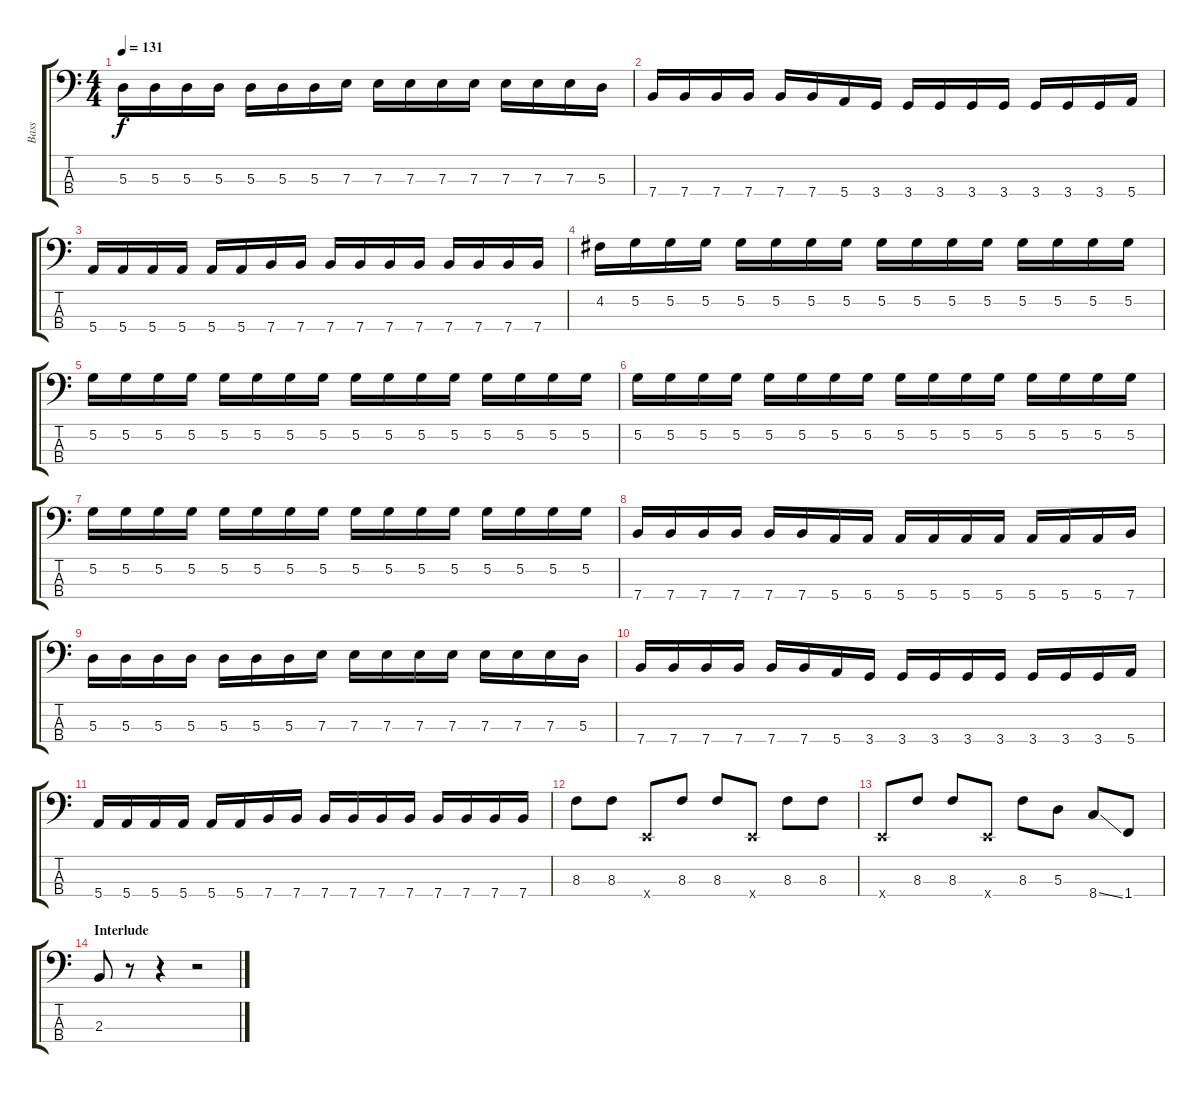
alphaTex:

\track ("Bass" "Bass") {instrument electricbassfinger}
\staff {score tabs}
\tuning (G2 D2 A1 E1) {hide}
\ts (4 4)
\tempo 131
\clef f4
\ks c
5.3.16{dy f} 5.3.16 5.3.16 5.3.16 5.3.16 5.3.16 5.3.16 7.3.16 7.3.16 7.3.16 7.3.16 7.3.16 7.3.16 7.3.16 7.3.16 5.3.16 |
7.4.16 7.4.16 7.4.16 7.4.16 7.4.16 7.4.16 5.4.16 3.4.16 3.4.16 3.4.16 3.4.16 3.4.16 3.4.16 3.4.16 3.4.16 5.4.16 |
5.4.16 5.4.16 5.4.16 5.4.16 5.4.16 5.4.16 7.4.16 7.4.16 7.4.16 7.4.16 7.4.16 7.4.16 7.4.16 7.4.16 7.4.16 7.4.16 |
4.2.16 5.2.16 5.2.16 5.2.16 5.2.16 5.2.16 5.2.16 5.2.16 5.2.16 5.2.16 5.2.16 5.2.16 5.2.16 5.2.16 5.2.16 5.2.16 |
5.2.16 5.2.16 5.2.16 5.2.16 5.2.16 5.2.16 5.2.16 5.2.16 5.2.16 5.2.16 5.2.16 5.2.16 5.2.16 5.2.16 5.2.16 5.2.16 |
5.2.16 5.2.16 5.2.16 5.2.16 5.2.16 5.2.16 5.2.16 5.2.16 5.2.16 5.2.16 5.2.16 5.2.16 5.2.16 5.2.16 5.2.16 5.2.16 |
5.2.16 5.2.16 5.2.16 5.2.16 5.2.16 5.2.16 5.2.16 5.2.16 5.2.16 5.2.16 5.2.16 5.2.16 5.2.16 5.2.16 5.2.16 5.2.16 |
7.4.16 7.4.16 7.4.16 7.4.16 7.4.16 7.4.16 5.4.16 5.4.16 5.4.16 5.4.16 5.4.16 5.4.16 5.4.16 5.4.16 5.4.16 7.4.16 |
5.3.16 5.3.16 5.3.16 5.3.16 5.3.16 5.3.16 5.3.16 7.3.16 7.3.16 7.3.16 7.3.16 7.3.16 7.3.16 7.3.16 7.3.16 5.3.16 |
7.4.16 7.4.16 7.4.16 7.4.16 7.4.16 7.4.16 5.4.16 3.4.16 3.4.16 3.4.16 3.4.16 3.4.16 3.4.16 3.4.16 3.4.16 5.4.16 |
5.4.16 5.4.16 5.4.16 5.4.16 5.4.16 5.4.16 7.4.16 7.4.16 7.4.16 7.4.16 7.4.16 7.4.16 7.4.16 7.4.16 7.4.16 7.4.16 |
8.3.8 8.3.8 0.4{x}.8 8.3.8 8.3.8 0.4{x}.8 8.3.8 8.3.8 |
0.4{x}.8 8.3.8 8.3.8 0.4{x}.8 8.3.8 5.3.8 8.4{ss}.8 1.4.8 |
\section ("" "Interlude")
2.3.8 r.8 r.4 r.2
